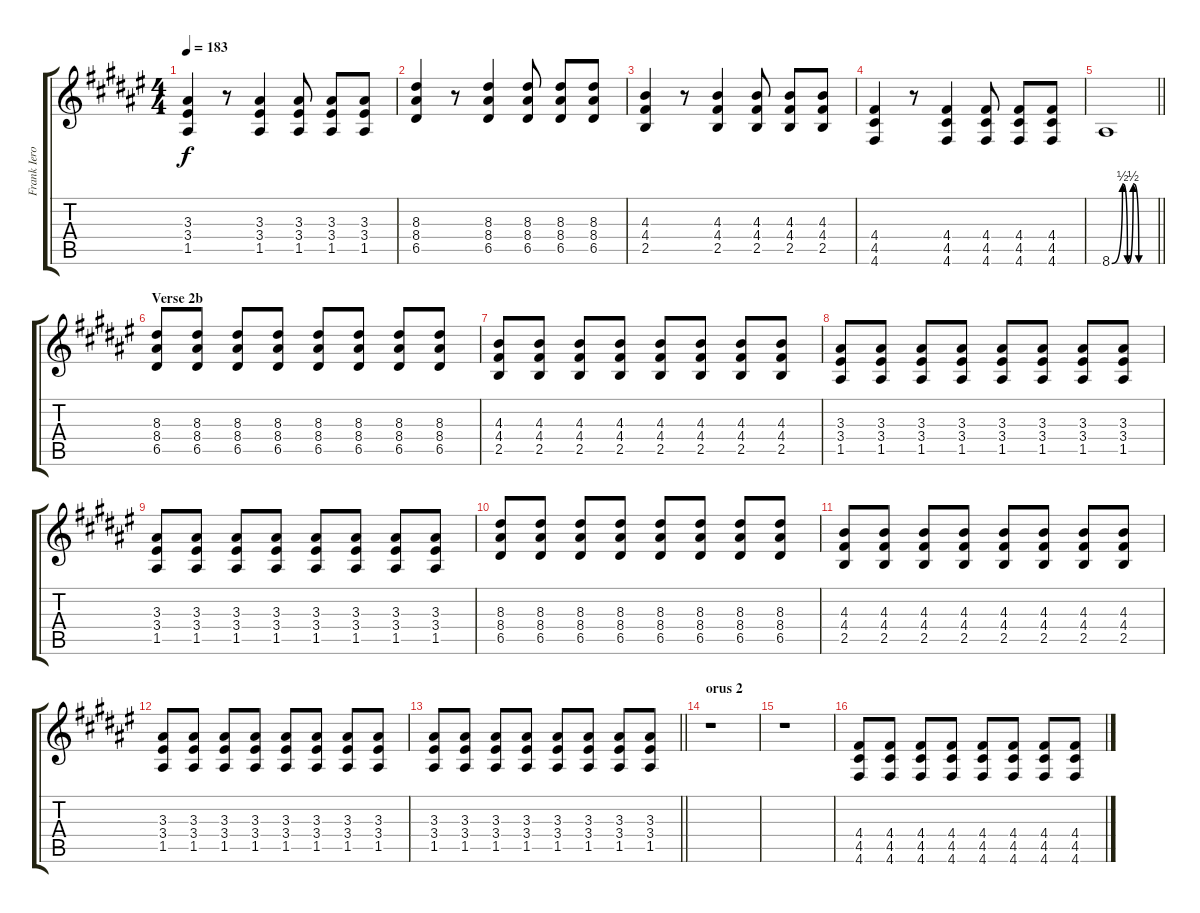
\track ("Frank Iero" "Frank Iero") {instrument overdrivenguitar}
\staff {score tabs}
\tuning (E4 B3 G3 D3 A2 D2) {hide}
\ts (4 4)
\tempo 183
\clef g2
\ks d#minor
(3.3 3.4 1.5).4{dy f} r.8 (3.3 3.4 1.5).4 (3.3 3.4 1.5).8 (3.3 3.4 1.5).8 (3.3 3.4 1.5).8 |
(8.3 8.4 6.5).4 r.8 (8.3 8.4 6.5).4 (8.3 8.4 6.5).8 (8.3 8.4 6.5).8 (8.3 8.4 6.5).8 |
(4.3 4.4 2.5).4 r.8 (4.3 4.4 2.5).4 (4.3 4.4 2.5).8 (4.3 4.4 2.5).8 (4.3 4.4 2.5).8 |
(4.4 4.5 4.6).4 r.8 (4.4 4.5 4.6).4 (4.4 4.5 4.6).8 (4.4 4.5 4.6).8 (4.4 4.5 4.6).8 |
\barLineRight lightlight
8.6{be (custom 0 0 15 2 22 0 30 2 38 0 45 0 60 0)}.1 |
\section ("" "Verse 2b")
(8.3 8.4 6.5).8 (8.3 8.4 6.5).8 (8.3 8.4 6.5).8 (8.3 8.4 6.5).8 (8.3 8.4 6.5).8 (8.3 8.4 6.5).8 (8.3 8.4 6.5).8 (8.3 8.4 6.5).8 |
(4.3 4.4 2.5).8 (4.3 4.4 2.5).8 (4.3 4.4 2.5).8 (4.3 4.4 2.5).8 (4.3 4.4 2.5).8 (4.3 4.4 2.5).8 (4.3 4.4 2.5).8 (4.3 4.4 2.5).8 |
(3.3 3.4 1.5).8 (3.3 3.4 1.5).8 (3.3 3.4 1.5).8 (3.3 3.4 1.5).8 (3.3 3.4 1.5).8 (3.3 3.4 1.5).8 (3.3 3.4 1.5).8 (3.3 3.4 1.5).8 |
(3.3 3.4 1.5).8 (3.3 3.4 1.5).8 (3.3 3.4 1.5).8 (3.3 3.4 1.5).8 (3.3 3.4 1.5).8 (3.3 3.4 1.5).8 (3.3 3.4 1.5).8 (3.3 3.4 1.5).8 |
(8.3 8.4 6.5).8 (8.3 8.4 6.5).8 (8.3 8.4 6.5).8 (8.3 8.4 6.5).8 (8.3 8.4 6.5).8 (8.3 8.4 6.5).8 (8.3 8.4 6.5).8 (8.3 8.4 6.5).8 |
(4.3 4.4 2.5).8 (4.3 4.4 2.5).8 (4.3 4.4 2.5).8 (4.3 4.4 2.5).8 (4.3 4.4 2.5).8 (4.3 4.4 2.5).8 (4.3 4.4 2.5).8 (4.3 4.4 2.5).8 |
(3.3 3.4 1.5).8 (3.3 3.4 1.5).8 (3.3 3.4 1.5).8 (3.3 3.4 1.5).8 (3.3 3.4 1.5).8 (3.3 3.4 1.5).8 (3.3 3.4 1.5).8 (3.3 3.4 1.5).8 |
\barLineRight lightlight
(3.3 3.4 1.5).8 (3.3 3.4 1.5).8 (3.3 3.4 1.5).8 (3.3 3.4 1.5).8 (3.3 3.4 1.5).8 (3.3 3.4 1.5).8 (3.3 3.4 1.5).8 (3.3 3.4 1.5).8 |
\section ("" "orus 2")
r.1 |
r.1 |
(4.4 4.5 4.6).8 (4.4 4.5 4.6).8 (4.4 4.5 4.6).8 (4.4 4.5 4.6).8 (4.4 4.5 4.6).8 (4.4 4.5 4.6).8 (4.4 4.5 4.6).8 (4.4 4.5 4.6).8
